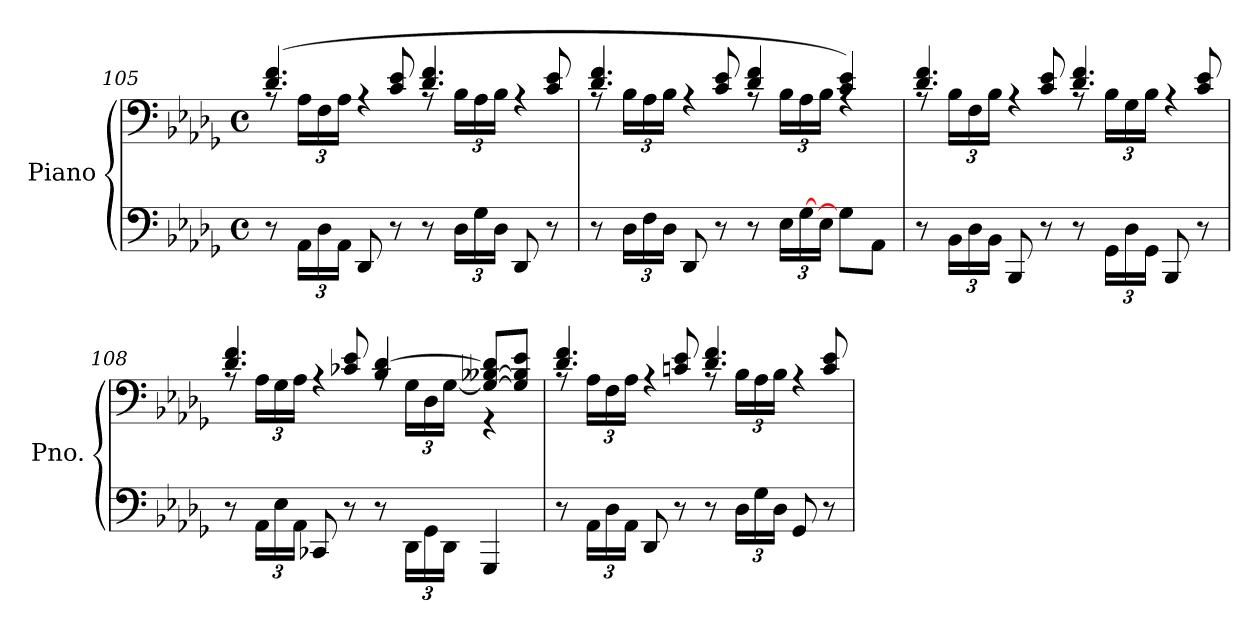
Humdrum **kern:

**kern	**kern
*part1	*part1
*staff2	*staff1
*I"Piano	*
*I'Pno.	*
*clefF4	*clefF4
*k[b-e-a-d-g-]	*k[b-e-a-d-g-]
*M4/4	*M4/4
*met(c)	*met(c)
=105	=105
*	*^
8r	(>4.d-/ 4.f/	8rA
*Xbrackettup	*	*Xbrackettup
24AA-\LL	.	24A-\LL
24D-\	.	24F\
24AA-\JJ	.	24A-\JJ
8DD-/	.	4rA
8r	8c/ 8e-/	.
8r	4.d-/ 4.f/	8rA
24D-\LL	.	24B-\LL
24G-\	.	24A-\
24D-\JJ	.	24B-\JJ
8DD-/	.	4rA
8r	8c/ 8e-/	.
!!LO:LB:g=z	!!
=106	=106	=106
8r	4.d-/ 4.f/	8rA
24D-\LL	.	24B-\LL
24F\	.	24A-\
24D-\JJ	.	24B-\JJ
8DD-/	.	4rA
8r	8c/ 8e-/	.
8r	4d-/ 4f/	8rA
24E-\LL	.	24B-\LL
[24G-\	.	24A-\
24E-\JJ	.	24B-\JJ
8G-\L]	4c/ 4e-/)	4rA
8AA-\J	.	.
=107	=107	=107
8r	4.d-/ 4.f/	8rA
24BB-\LL	.	24B-\LL
24D-\	.	24F\
24BB-\JJ	.	24B-\JJ
8BBB-/	.	4rA
8r	8c/ 8e-/	.
8r	4.d-/ 4.f/	8rA
24GG-\LL	.	24B-\LL
24D-\	.	24G-\
24GG-\JJ	.	24B-\JJ
8BBB-/	.	4rA
8r	8c/ 8e-/	.
=108	=108	=108
8r	4.d-/ 4.f/	8rA
24AA-\LL	.	24A-\LL
24E-\	.	24G-\
24AA-\JJ	.	24A-\JJ
8CC-X/	.	4rA
8r	8c-X/ 8e-/	.
8r	4B-/ [4d-/	8rA
24DD-\LL	.	24G-\LL
24GG-\	.	24D-\
24DD-\JJ	.	[24G-\JJ
4GGG-/	8G-/_ [8B--X/ 8d-/]L	4r
.	8G-/] 8B--/] 8e-/J	.
!!LO:LB:g=z	!!
=109	=109	=109
8r	4.d-/ 4.f/	8rA
24AA-\LL	.	24A-\LL
24D-\	.	24F\
24AA-\JJ	.	24A-\JJ
8DD-/	.	4rA
8r	8cn/ 8e-/	.
8r	4.d-/ 4.f/	8rA
24D-\LL	.	24B-\LL
24G-\	.	24A-\
24D-\JJ	.	24B-\JJ
8GG-/	.	4rA
8r	8c/ 8e-/	.
*	*v	*v
=	=
*-	*-
